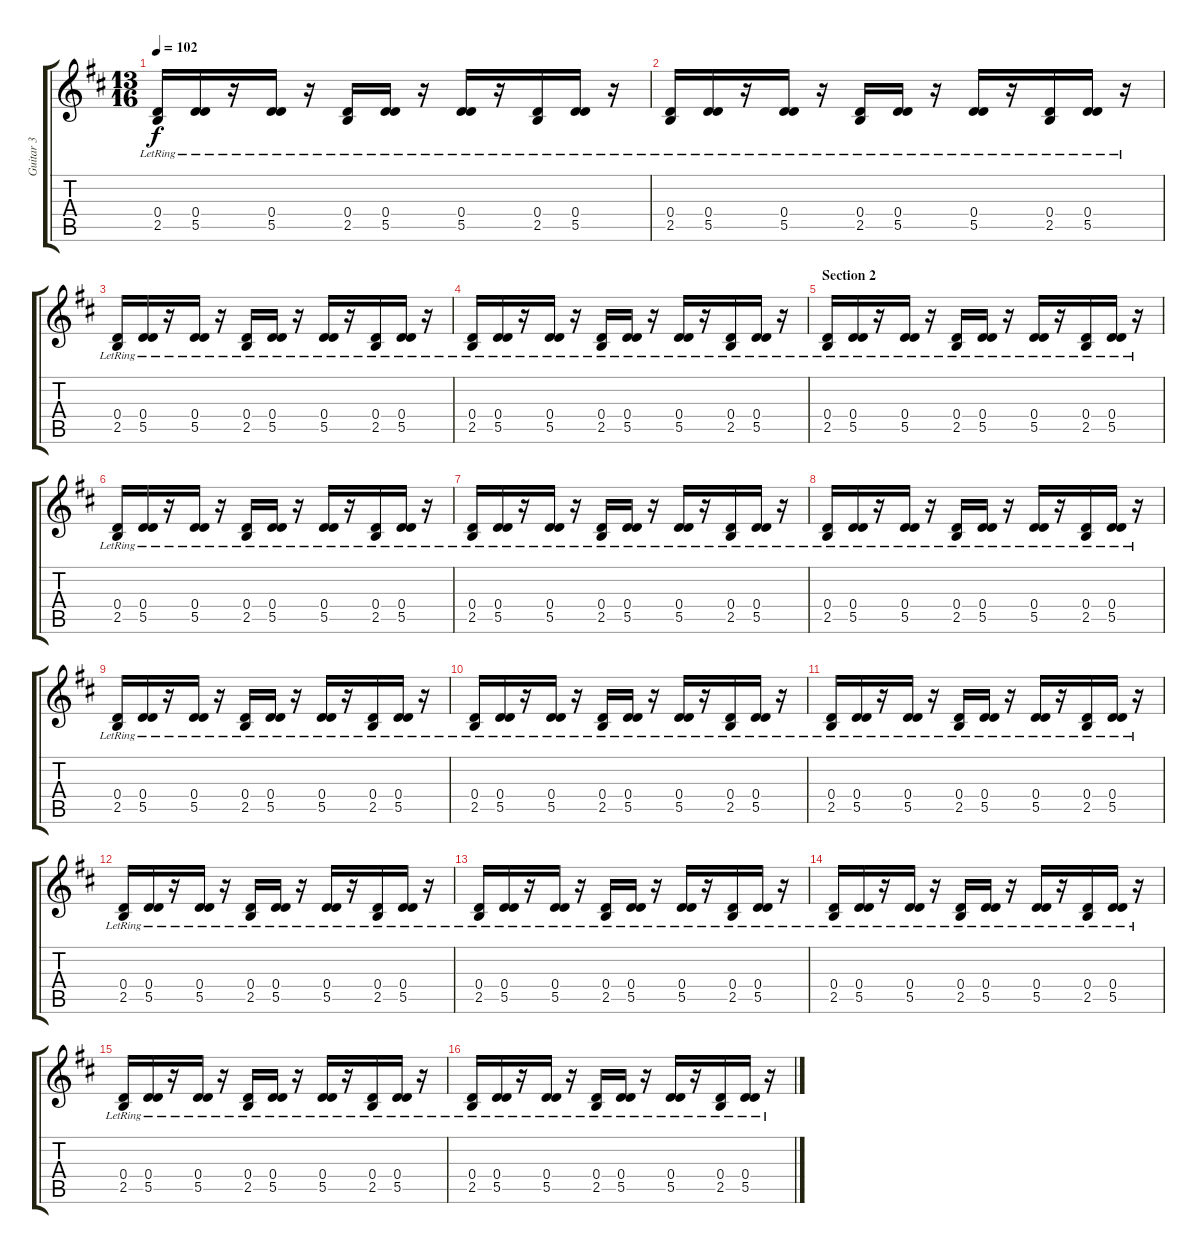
\track ("Guitar 3" "Guitar 3") {instrument acousticguitarsteel}
\staff {score tabs}
\tuning (E4 B3 G3 D3 A2 D2) {hide}
\ts (13 16)
\tempo 102
\clef g2
\ks d
(0.4{lr} 2.5{lr}).16{dy f} (0.4{lr} 5.5{lr}).16 r.16 (0.4{lr} 5.5{lr}).16 r.16 (0.4{lr} 2.5{lr}).16 (0.4{lr} 5.5{lr}).16 r.16 (0.4{lr} 5.5{lr}).16 r.16 (0.4{lr} 2.5{lr}).16 (0.4{lr} 5.5{lr}).16 r.16 |
(0.4{lr} 2.5{lr}).16 (0.4{lr} 5.5{lr}).16 r.16 (0.4{lr} 5.5{lr}).16 r.16 (0.4{lr} 2.5{lr}).16 (0.4{lr} 5.5{lr}).16 r.16 (0.4{lr} 5.5{lr}).16 r.16 (0.4{lr} 2.5{lr}).16 (0.4{lr} 5.5{lr}).16 r.16 |
(0.4{lr} 2.5{lr}).16 (0.4{lr} 5.5{lr}).16 r.16 (0.4{lr} 5.5{lr}).16 r.16 (0.4{lr} 2.5{lr}).16 (0.4{lr} 5.5{lr}).16 r.16 (0.4{lr} 5.5{lr}).16 r.16 (0.4{lr} 2.5{lr}).16 (0.4{lr} 5.5{lr}).16 r.16 |
(0.4{lr} 2.5{lr}).16 (0.4{lr} 5.5{lr}).16 r.16 (0.4{lr} 5.5{lr}).16 r.16 (0.4{lr} 2.5{lr}).16 (0.4{lr} 5.5{lr}).16 r.16 (0.4{lr} 5.5{lr}).16 r.16 (0.4{lr} 2.5{lr}).16 (0.4{lr} 5.5{lr}).16 r.16 |
\section ("" "Section 2")
(0.4{lr} 2.5{lr}).16 (0.4{lr} 5.5{lr}).16 r.16 (0.4{lr} 5.5{lr}).16 r.16 (0.4{lr} 2.5{lr}).16 (0.4{lr} 5.5{lr}).16 r.16 (0.4{lr} 5.5{lr}).16 r.16 (0.4{lr} 2.5{lr}).16 (0.4{lr} 5.5{lr}).16 r.16 |
(0.4{lr} 2.5{lr}).16 (0.4{lr} 5.5{lr}).16 r.16 (0.4{lr} 5.5{lr}).16 r.16 (0.4{lr} 2.5{lr}).16 (0.4{lr} 5.5{lr}).16 r.16 (0.4{lr} 5.5{lr}).16 r.16 (0.4{lr} 2.5{lr}).16 (0.4{lr} 5.5{lr}).16 r.16 |
(0.4{lr} 2.5{lr}).16 (0.4{lr} 5.5{lr}).16 r.16 (0.4{lr} 5.5{lr}).16 r.16 (0.4{lr} 2.5{lr}).16 (0.4{lr} 5.5{lr}).16 r.16 (0.4{lr} 5.5{lr}).16 r.16 (0.4{lr} 2.5{lr}).16 (0.4{lr} 5.5{lr}).16 r.16 |
(0.4{lr} 2.5{lr}).16 (0.4{lr} 5.5{lr}).16 r.16 (0.4{lr} 5.5{lr}).16 r.16 (0.4{lr} 2.5{lr}).16 (0.4{lr} 5.5{lr}).16 r.16 (0.4{lr} 5.5{lr}).16 r.16 (0.4{lr} 2.5{lr}).16 (0.4{lr} 5.5{lr}).16 r.16 |
(0.4{lr} 2.5{lr}).16 (0.4{lr} 5.5{lr}).16 r.16 (0.4{lr} 5.5{lr}).16 r.16 (0.4{lr} 2.5{lr}).16 (0.4{lr} 5.5{lr}).16 r.16 (0.4{lr} 5.5{lr}).16 r.16 (0.4{lr} 2.5{lr}).16 (0.4{lr} 5.5{lr}).16 r.16 |
(0.4{lr} 2.5{lr}).16 (0.4{lr} 5.5{lr}).16 r.16 (0.4{lr} 5.5{lr}).16 r.16 (0.4{lr} 2.5{lr}).16 (0.4{lr} 5.5{lr}).16 r.16 (0.4{lr} 5.5{lr}).16 r.16 (0.4{lr} 2.5{lr}).16 (0.4{lr} 5.5{lr}).16 r.16 |
(0.4{lr} 2.5{lr}).16 (0.4{lr} 5.5{lr}).16 r.16 (0.4{lr} 5.5{lr}).16 r.16 (0.4{lr} 2.5{lr}).16 (0.4{lr} 5.5{lr}).16 r.16 (0.4{lr} 5.5{lr}).16 r.16 (0.4{lr} 2.5{lr}).16 (0.4{lr} 5.5{lr}).16 r.16 |
(0.4{lr} 2.5{lr}).16 (0.4{lr} 5.5{lr}).16 r.16 (0.4{lr} 5.5{lr}).16 r.16 (0.4{lr} 2.5{lr}).16 (0.4{lr} 5.5{lr}).16 r.16 (0.4{lr} 5.5{lr}).16 r.16 (0.4{lr} 2.5{lr}).16 (0.4{lr} 5.5{lr}).16 r.16 |
(0.4{lr} 2.5{lr}).16 (0.4{lr} 5.5{lr}).16 r.16 (0.4{lr} 5.5{lr}).16 r.16 (0.4{lr} 2.5{lr}).16 (0.4{lr} 5.5{lr}).16 r.16 (0.4{lr} 5.5{lr}).16 r.16 (0.4{lr} 2.5{lr}).16 (0.4{lr} 5.5{lr}).16 r.16 |
(0.4{lr} 2.5{lr}).16 (0.4{lr} 5.5{lr}).16 r.16 (0.4{lr} 5.5{lr}).16 r.16 (0.4{lr} 2.5{lr}).16 (0.4{lr} 5.5{lr}).16 r.16 (0.4{lr} 5.5{lr}).16 r.16 (0.4{lr} 2.5{lr}).16 (0.4{lr} 5.5{lr}).16 r.16 |
(0.4{lr} 2.5{lr}).16 (0.4{lr} 5.5{lr}).16 r.16 (0.4{lr} 5.5{lr}).16 r.16 (0.4{lr} 2.5{lr}).16 (0.4{lr} 5.5{lr}).16 r.16 (0.4{lr} 5.5{lr}).16 r.16 (0.4{lr} 2.5{lr}).16 (0.4{lr} 5.5{lr}).16 r.16 |
(0.4{lr} 2.5{lr}).16 (0.4{lr} 5.5{lr}).16 r.16 (0.4{lr} 5.5{lr}).16 r.16 (0.4{lr} 2.5{lr}).16 (0.4{lr} 5.5{lr}).16 r.16 (0.4{lr} 5.5{lr}).16 r.16 (0.4{lr} 2.5{lr}).16 (0.4{lr} 5.5{lr}).16 r.16
